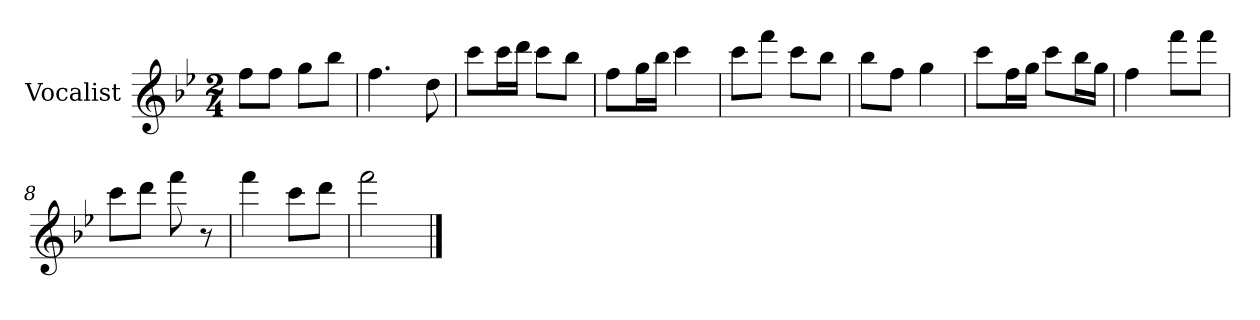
**kern
*part1
*staff1
*I"Vocalist
*k[b-e-]
*B-:
*M2/4
=
8ffL
8ffJ
8ggL
8bb-J
=1
4.ff
8dd
=2
8cccL
16cccL
16dddJJ
8cccL
8bb-J
=3
8ffL
16ggL
16bb-JJ
4ccc
=4
8cccL
8fffJ
8cccL
8bb-J
=5
8bb-L
8ffJ
4gg
=6
8cccL
16ffL
16ggJJ
8cccL
16bb-L
16ggJJ
=7
4ff
8fffL
8fffJ
=8
8cccL
8dddJ
8fff
8r
=9
4fff
8cccL
8dddJ
=10
2fff
==
*-
